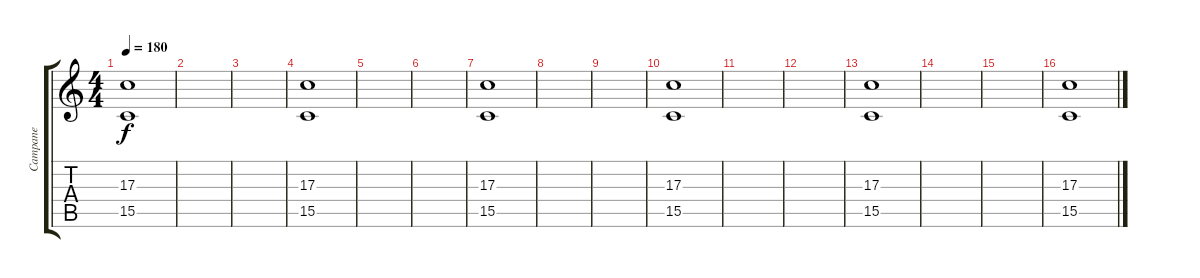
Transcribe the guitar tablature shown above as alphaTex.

\track ("Campane" "Campane") {instrument tubularbells}
\staff {score tabs}
\tuning (E4 B3 G3 D3 A2 E2) {hide}
\ts (4 4)
\tempo 180
\clef g2
\ks c
(17.3 15.5).1{dy f instrument tubularbells} |
|
|
(17.3 15.5).1 |
|
|
(17.3 15.5).1 |
|
|
(17.3 15.5).1 |
|
|
(17.3 15.5).1 |
|
|
(17.3 15.5).1
